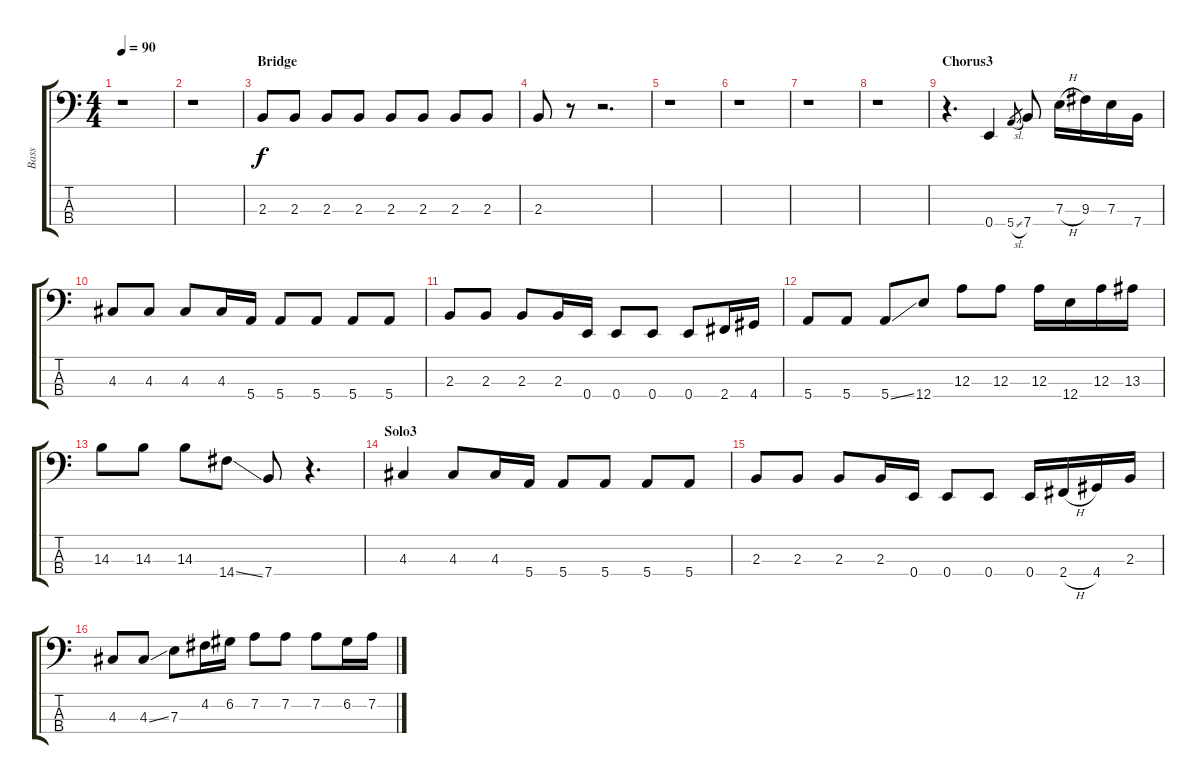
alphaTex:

\track ("Bass" "Bass") {instrument electricbassfinger}
\staff {score tabs}
\tuning (G2 D2 A1 E1) {hide}
\ts (4 4)
\tempo 90
\clef f4
\ks c
r.1{dy f} |
r.1 |
\section ("" "Bridge")
2.3.8 2.3.8 2.3.8 2.3.8 2.3.8 2.3.8 2.3.8 2.3.8 |
2.3.8 r.8 r.2{d} |
r.1 |
r.1 |
r.1 |
r.1 |
\section ("" "Chorus3")
r.4{d} 0.4.4 5.4{sl}.8{gr} 7.4.8 7.3{h}.16 9.3.16 7.3.16 7.4.16 |
4.3.8 4.3.8 4.3.8 4.3.16 5.4.16 5.4.8 5.4.8 5.4.8 5.4.8 |
2.3.8 2.3.8 2.3.8 2.3.16 0.4.16 0.4.8 0.4.8 0.4.8 2.4.16 4.4.16 |
5.4.8 5.4.8 5.4{ss}.8 12.4.8 12.3.8 12.3.8 12.3.16 12.4.16 12.3.16 13.3.16 |
14.3.8 14.3.8 14.3.8 14.4{ss}.8 7.4.8 r.4{d} |
\section ("" "Solo3")
4.3.4 4.3.8 4.3.16 5.4.16 5.4.8 5.4.8 5.4.8 5.4.8 |
2.3.8 2.3.8 2.3.8 2.3.16 0.4.16 0.4.8 0.4.8 0.4.16 2.4{h}.16 4.4.16 2.3.16 |
4.3.8 4.3{ss}.8 7.3.8 4.2.16 6.2.16 7.2.8 7.2.8 7.2.8 6.2.16 7.2.16
